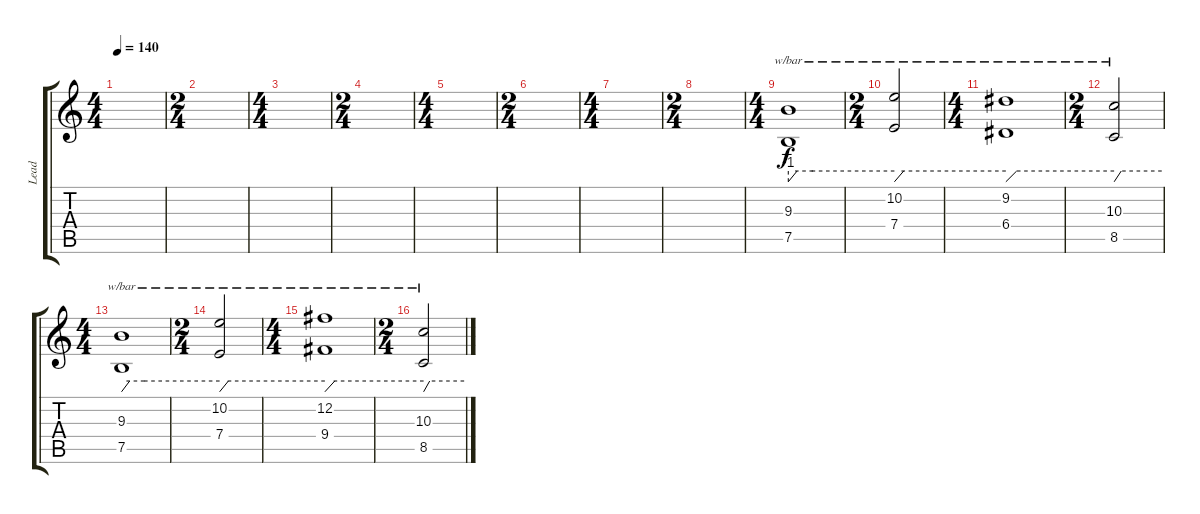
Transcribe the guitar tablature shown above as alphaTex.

\track ("Lead" "Lead") {instrument distortionguitar}
\staff {score tabs}
\tuning (Db4 Ab3 E3 B2 Gb2 Db2) {hide}
\ts (4 4)
\tempo 140
\clef g2
\ks c
|
\ts (2 4)
|
\ts (4 4)
|
\ts (2 4)
|
\ts (4 4)
|
\ts (2 4)
|
\ts (4 4)
|
\ts (2 4)
|
\ts (4 4)
(9.3 7.5).1{tbe (custom default 0 -4 5 0 14 0 60 0) volume 12} |
\ts (2 4)
(10.2 7.4).2{tbe (custom default 0 -4 5 0 60 0)} |
\ts (4 4)
(9.2 6.4).1{tbe (custom default 0 -4 6 0 60 0)} |
\ts (2 4)
(10.3 8.5).2{tbe (custom default 0 -4 9 0 60 0)} |
\ts (4 4)
(9.3 7.5).1{tbe (custom default 0 -4 5 0 14 0 60 0)} |
\ts (2 4)
(10.2 7.4).2{tbe (custom default 0 -4 5 0 60 0)} |
\ts (4 4)
(12.2 9.4).1{tbe (custom default 0 -4 6 0 60 0)} |
\ts (2 4)
(10.3 8.5).2{tbe (custom default 0 -4 9 0 60 0)}
